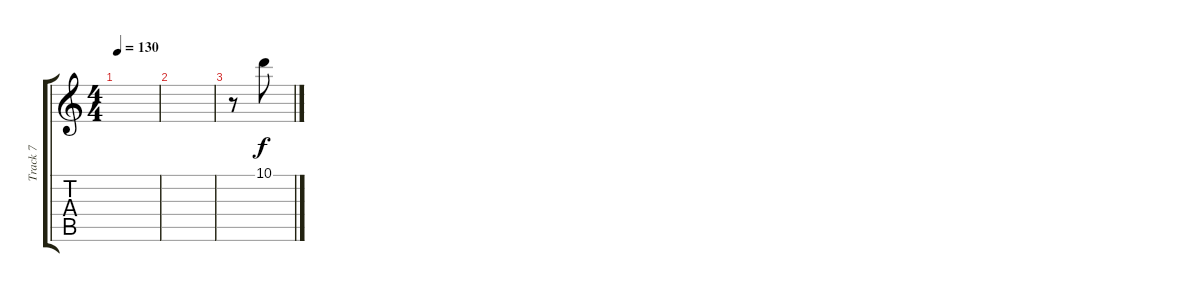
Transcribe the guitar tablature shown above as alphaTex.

\track ("Track 7" "Track 7") {instrument guitarharmonics bank 255}
\staff {score tabs}
\tuning (E4 B3 G3 D3 A2 E2) {hide}
\ts (4 4)
\tempo 130
\clef g2
\ks c
|
|
r.8 10.1.8
